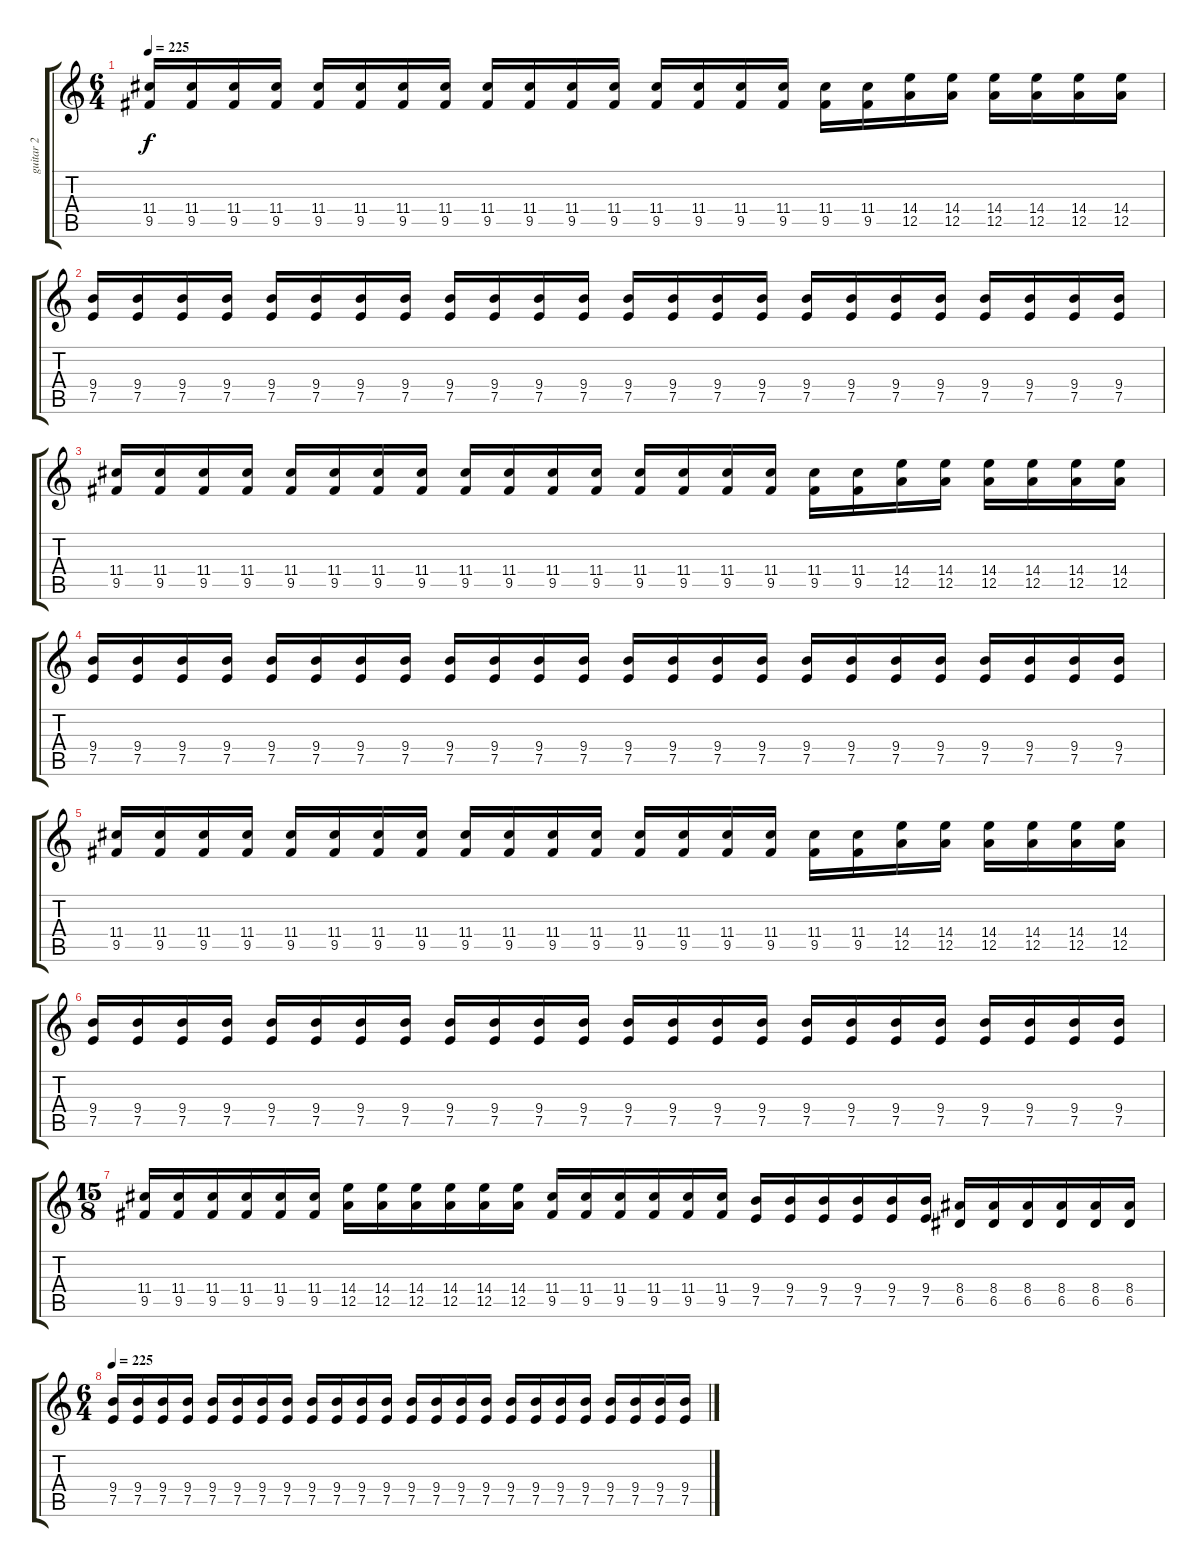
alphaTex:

\track ("guitar 2" "guitar 2") {instrument distortionguitar}
\staff {score tabs}
\tuning (E4 B3 G3 D3 A2 E2) {hide}
\ts (6 4)
\tempo 225
\clef g2
\ks c
(11.4 9.5).16{dy f} (11.4 9.5).16 (11.4 9.5).16 (11.4 9.5).16 (11.4 9.5).16 (11.4 9.5).16 (11.4 9.5).16 (11.4 9.5).16 (11.4 9.5).16 (11.4 9.5).16 (11.4 9.5).16 (11.4 9.5).16 (11.4 9.5).16 (11.4 9.5).16 (11.4 9.5).16 (11.4 9.5).16 (11.4 9.5).16 (11.4 9.5).16 (14.4 12.5).16 (14.4 12.5).16 (14.4 12.5).16 (14.4 12.5).16 (14.4 12.5).16 (14.4 12.5).16 |
(9.4 7.5).16 (9.4 7.5).16 (9.4 7.5).16 (9.4 7.5).16 (9.4 7.5).16 (9.4 7.5).16 (9.4 7.5).16 (9.4 7.5).16 (9.4 7.5).16 (9.4 7.5).16 (9.4 7.5).16 (9.4 7.5).16 (9.4 7.5).16 (9.4 7.5).16 (9.4 7.5).16 (9.4 7.5).16 (9.4 7.5).16 (9.4 7.5).16 (9.4 7.5).16 (9.4 7.5).16 (9.4 7.5).16 (9.4 7.5).16 (9.4 7.5).16 (9.4 7.5).16 |
(11.4 9.5).16 (11.4 9.5).16 (11.4 9.5).16 (11.4 9.5).16 (11.4 9.5).16 (11.4 9.5).16 (11.4 9.5).16 (11.4 9.5).16 (11.4 9.5).16 (11.4 9.5).16 (11.4 9.5).16 (11.4 9.5).16 (11.4 9.5).16 (11.4 9.5).16 (11.4 9.5).16 (11.4 9.5).16 (11.4 9.5).16 (11.4 9.5).16 (14.4 12.5).16 (14.4 12.5).16 (14.4 12.5).16 (14.4 12.5).16 (14.4 12.5).16 (14.4 12.5).16 |
(9.4 7.5).16 (9.4 7.5).16 (9.4 7.5).16 (9.4 7.5).16 (9.4 7.5).16 (9.4 7.5).16 (9.4 7.5).16 (9.4 7.5).16 (9.4 7.5).16 (9.4 7.5).16 (9.4 7.5).16 (9.4 7.5).16 (9.4 7.5).16 (9.4 7.5).16 (9.4 7.5).16 (9.4 7.5).16 (9.4 7.5).16 (9.4 7.5).16 (9.4 7.5).16 (9.4 7.5).16 (9.4 7.5).16 (9.4 7.5).16 (9.4 7.5).16 (9.4 7.5).16 |
(11.4 9.5).16 (11.4 9.5).16 (11.4 9.5).16 (11.4 9.5).16 (11.4 9.5).16 (11.4 9.5).16 (11.4 9.5).16 (11.4 9.5).16 (11.4 9.5).16 (11.4 9.5).16 (11.4 9.5).16 (11.4 9.5).16 (11.4 9.5).16 (11.4 9.5).16 (11.4 9.5).16 (11.4 9.5).16 (11.4 9.5).16 (11.4 9.5).16 (14.4 12.5).16 (14.4 12.5).16 (14.4 12.5).16 (14.4 12.5).16 (14.4 12.5).16 (14.4 12.5).16 |
(9.4 7.5).16 (9.4 7.5).16 (9.4 7.5).16 (9.4 7.5).16 (9.4 7.5).16 (9.4 7.5).16 (9.4 7.5).16 (9.4 7.5).16 (9.4 7.5).16 (9.4 7.5).16 (9.4 7.5).16 (9.4 7.5).16 (9.4 7.5).16 (9.4 7.5).16 (9.4 7.5).16 (9.4 7.5).16 (9.4 7.5).16 (9.4 7.5).16 (9.4 7.5).16 (9.4 7.5).16 (9.4 7.5).16 (9.4 7.5).16 (9.4 7.5).16 (9.4 7.5).16 |
\ts (15 8)
(11.4 9.5).16 (11.4 9.5).16 (11.4 9.5).16 (11.4 9.5).16 (11.4 9.5).16 (11.4 9.5).16 (14.4 12.5).16 (14.4 12.5).16 (14.4 12.5).16 (14.4 12.5).16 (14.4 12.5).16 (14.4 12.5).16 (11.4 9.5).16 (11.4 9.5).16 (11.4 9.5).16 (11.4 9.5).16 (11.4 9.5).16 (11.4 9.5).16 (9.4 7.5).16 (9.4 7.5).16 (9.4 7.5).16 (9.4 7.5).16 (9.4 7.5).16 (9.4 7.5).16 (8.4 6.5).16 (8.4 6.5).16 (8.4 6.5).16 (8.4 6.5).16 (8.4 6.5).16 (8.4 6.5).16 |
\ts (6 4)
\tempo 225
(9.4 7.5).16 (9.4 7.5).16 (9.4 7.5).16 (9.4 7.5).16 (9.4 7.5).16 (9.4 7.5).16 (9.4 7.5).16 (9.4 7.5).16 (9.4 7.5).16 (9.4 7.5).16 (9.4 7.5).16 (9.4 7.5).16 (9.4 7.5).16 (9.4 7.5).16 (9.4 7.5).16 (9.4 7.5).16 (9.4 7.5).16 (9.4 7.5).16 (9.4 7.5).16 (9.4 7.5).16 (9.4 7.5).16 (9.4 7.5).16 (9.4 7.5).16 (9.4 7.5).16
